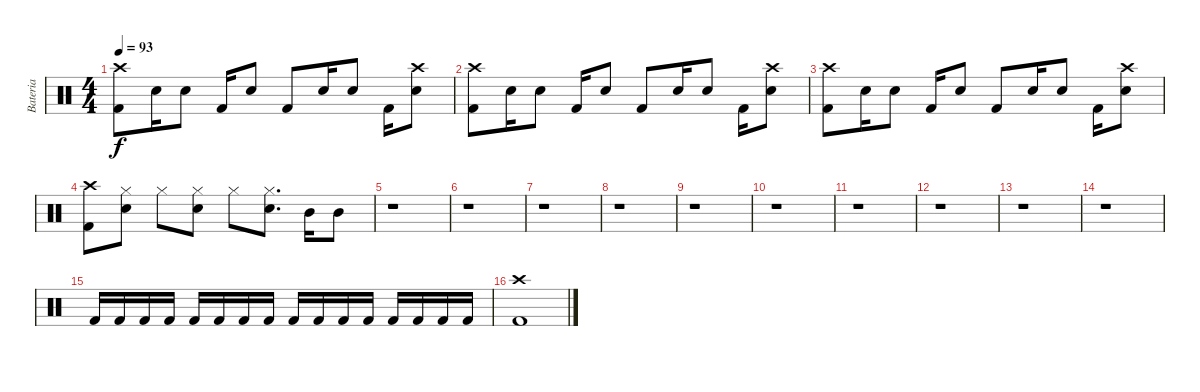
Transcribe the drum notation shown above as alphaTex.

\track ("Bateria" "Bateria") {instrument percussion}
\staff {score}
\articulation defaults
\ts (4 4)
\tempo 93
\clef neutral
\ks c
("Crash high (hit)" "Kick (hit) 2").8{dy f} "Snare (hit) 2".16 "Snare (hit) 2".8 "Kick (hit) 2".16 "Snare (hit) 2".8 "Kick (hit) 2".8 "Snare (hit) 2".16 "Snare (hit) 2".8 "Kick (hit) 2".16 ("Crash high (hit)" "Snare (hit) 2").8 |
("Crash high (hit)" "Kick (hit) 2").8 "Snare (hit) 2".16 "Snare (hit) 2".8 "Kick (hit) 2".16 "Snare (hit) 2".8 "Kick (hit) 2".8 "Snare (hit) 2".16 "Snare (hit) 2".8 "Kick (hit) 2".16 ("Crash high (hit)" "Snare (hit) 2").8 |
("Crash high (hit)" "Kick (hit) 2").8 "Snare (hit) 2".16 "Snare (hit) 2".8 "Kick (hit) 2".16 "Snare (hit) 2".8 "Kick (hit) 2".8 "Snare (hit) 2".16 "Snare (hit) 2".8 "Kick (hit) 2".16 ("Crash high (hit)" "Snare (hit) 2").8 |
("Crash high (hit)" "Kick (hit) 2").8 ("Hi-Hat (closed)" "Snare (hit) 2").8 "Hi-Hat (closed)".8 ("Hi-Hat (closed)" "Snare (hit) 2").8 "Hi-Hat (closed)".8 ("Hi-Hat (closed)" "Snare (hit) 2").8{d} "Mid Tom (hit)".16 "Mid Tom (hit)".8 |
r.1 |
r.1 |
r.1 |
r.1 |
r.1 |
r.1 |
r.1 |
r.1 |
r.1 |
r.1 |
"Kick (hit) 2".16 "Kick (hit) 2".16 "Kick (hit) 2".16 "Kick (hit) 2".16 "Kick (hit) 2".16 "Kick (hit) 2".16 "Kick (hit) 2".16 "Kick (hit) 2".16 "Kick (hit) 2".16 "Kick (hit) 2".16 "Kick (hit) 2".16 "Kick (hit) 2".16 "Kick (hit) 2".16 "Kick (hit) 2".16 "Kick (hit) 2".16 "Kick (hit) 2".16 |
("Kick (hit) 2" "Crash high (hit)").1
